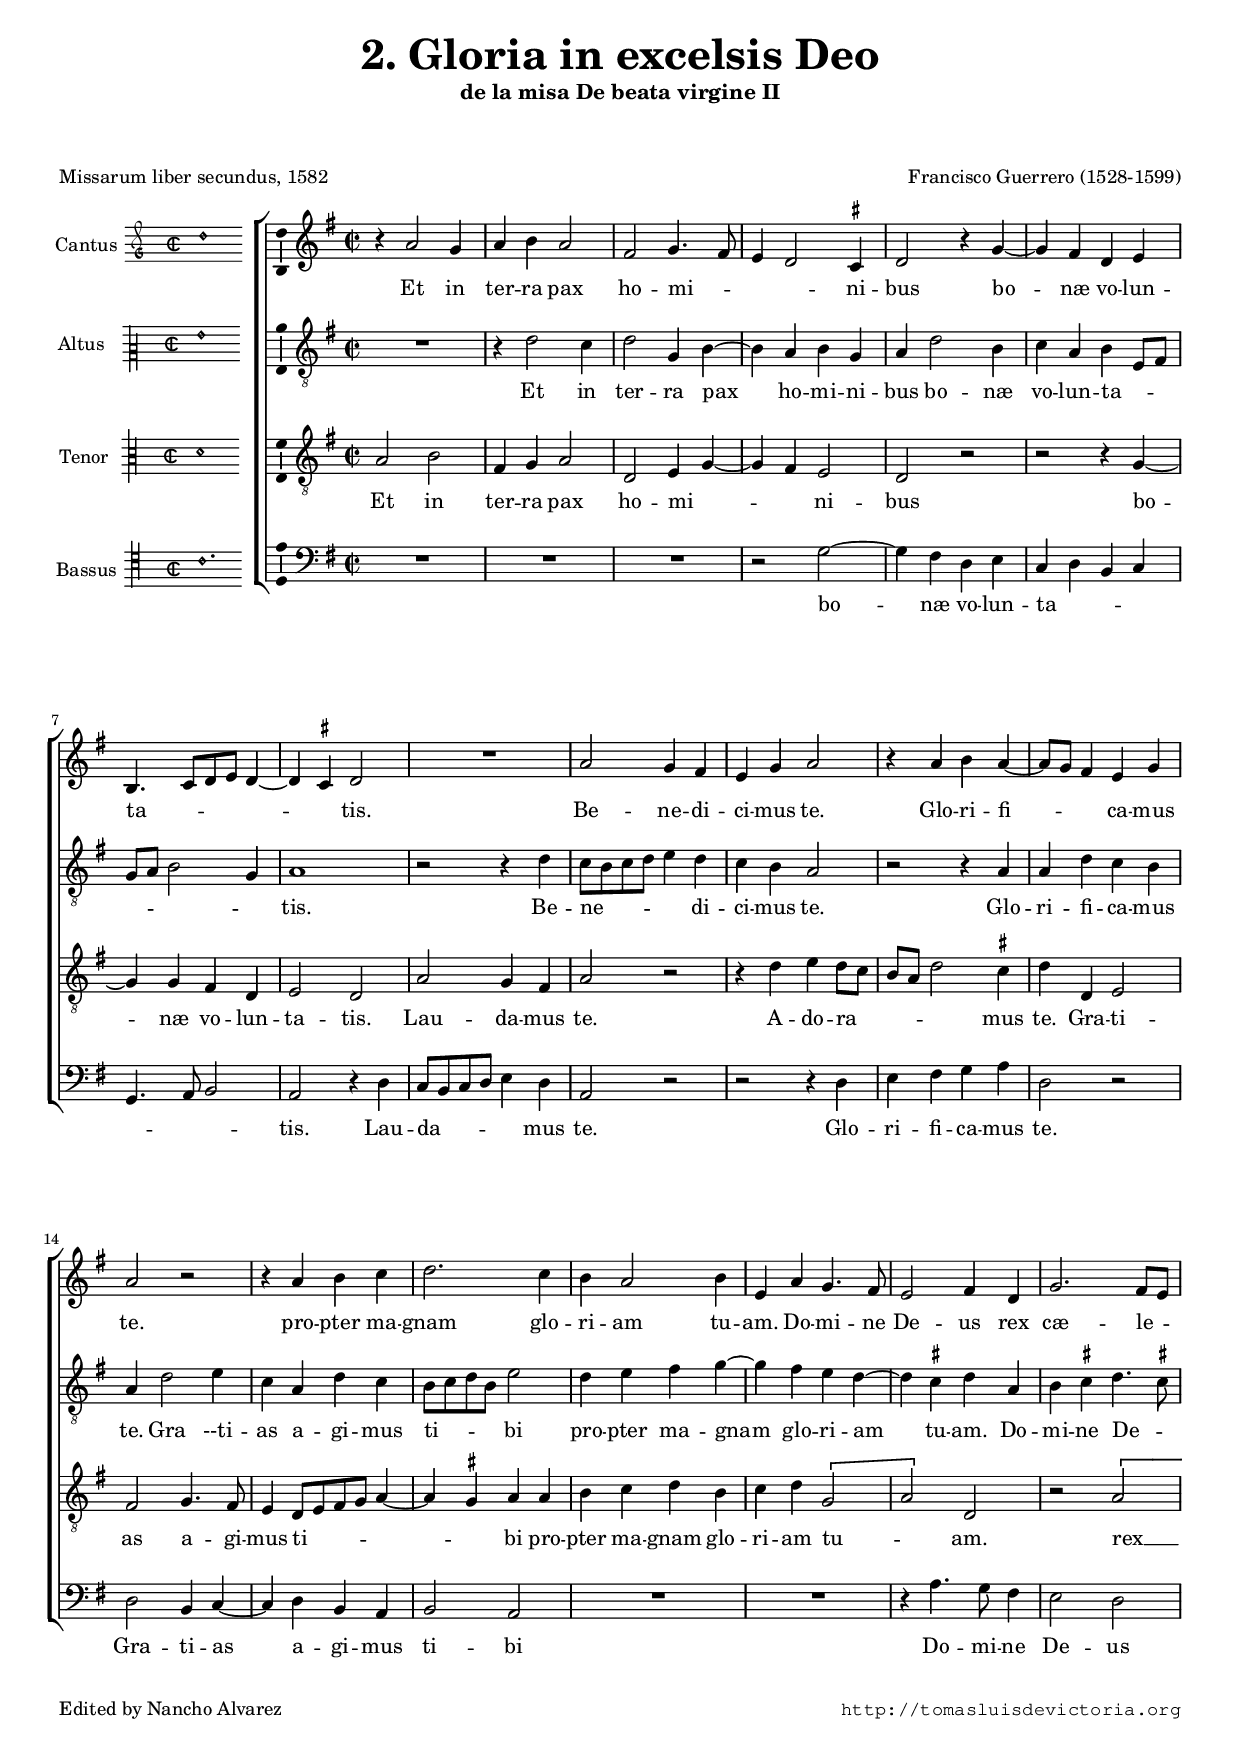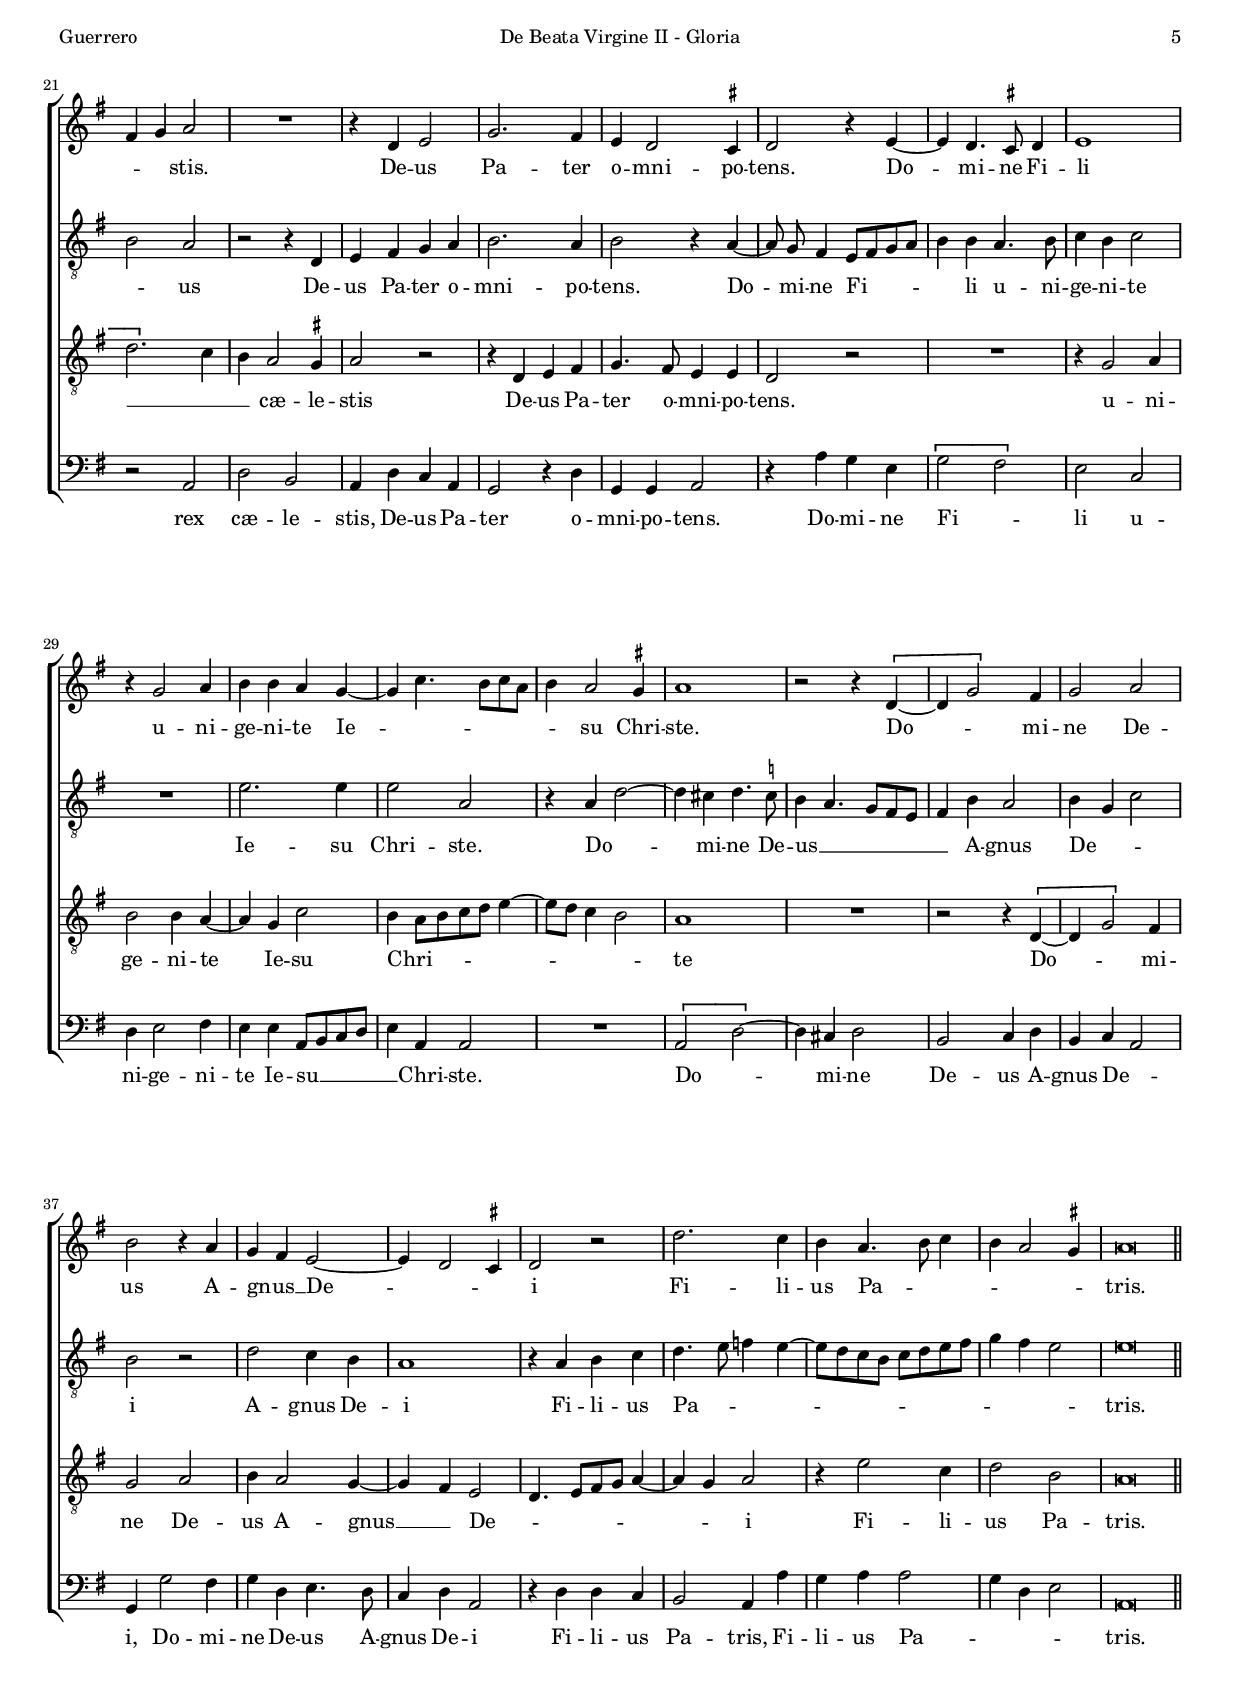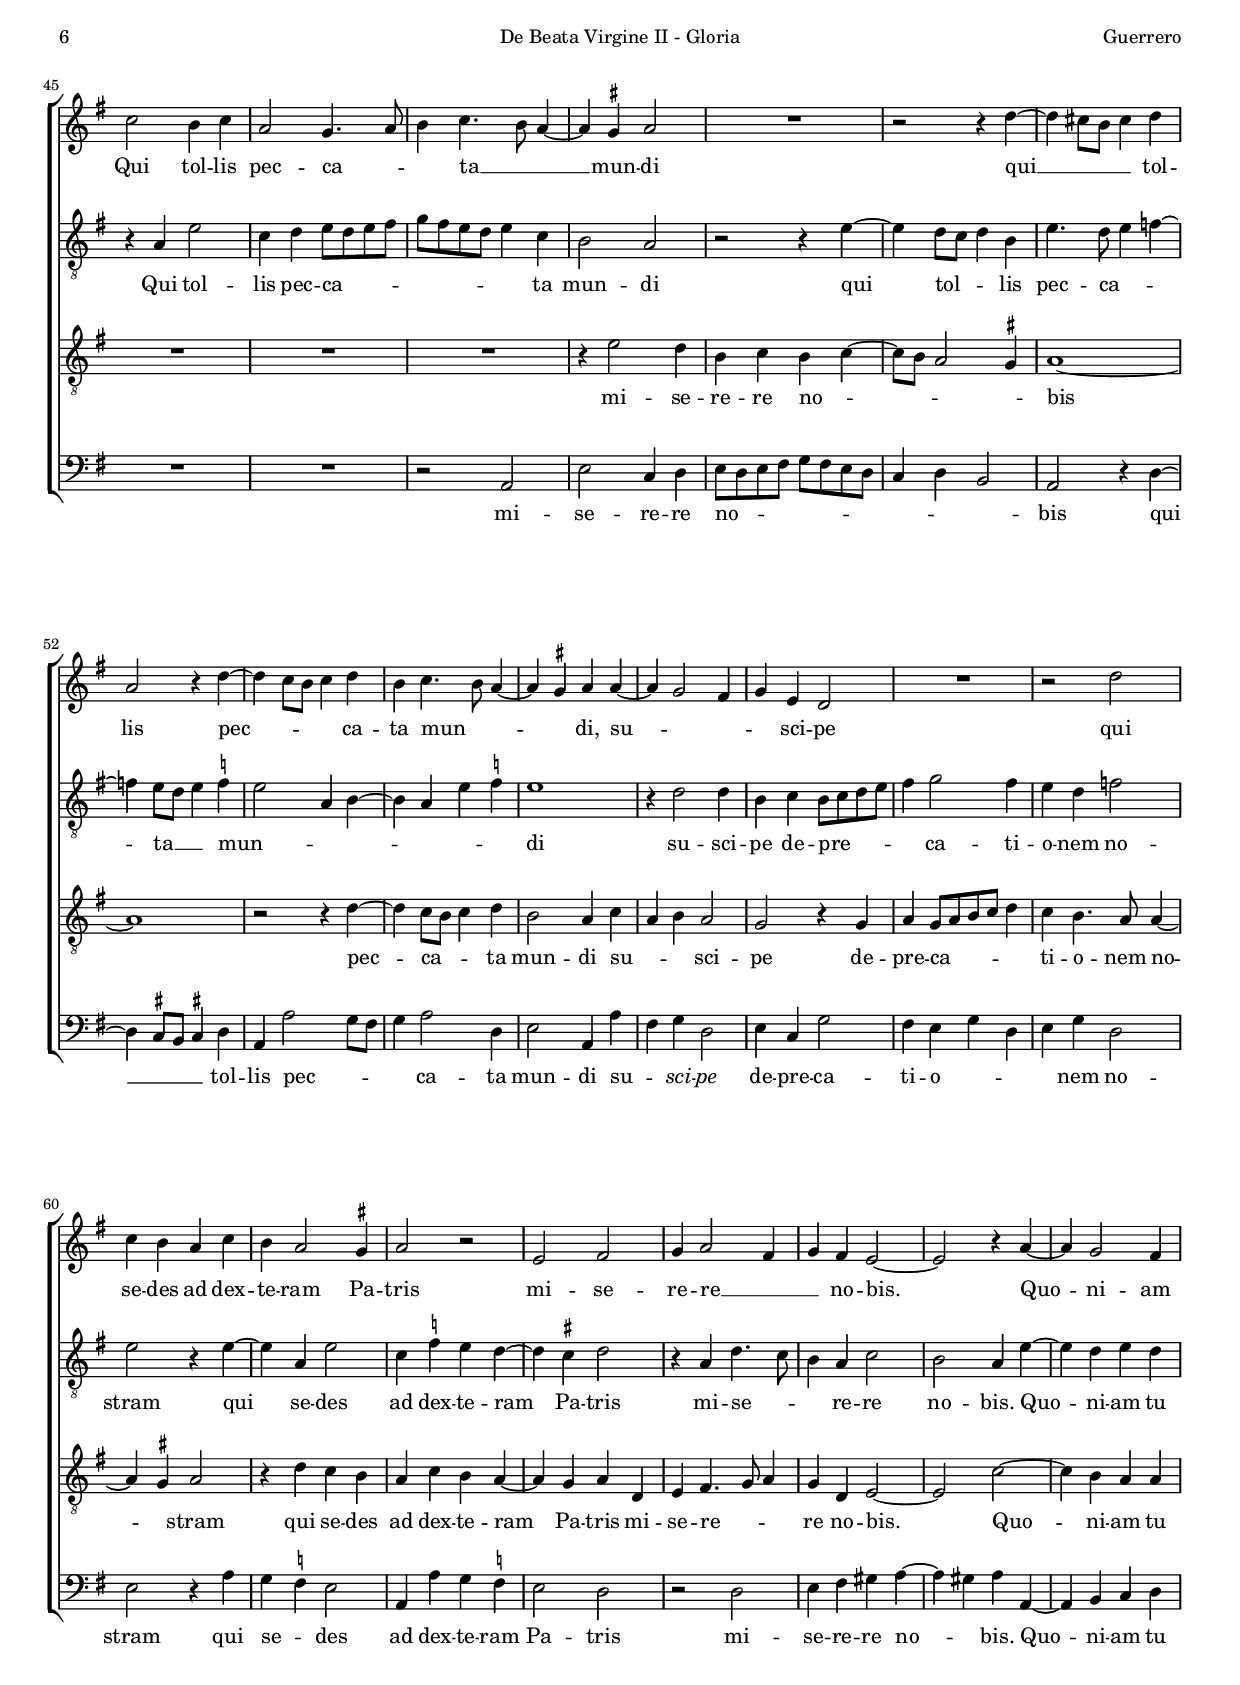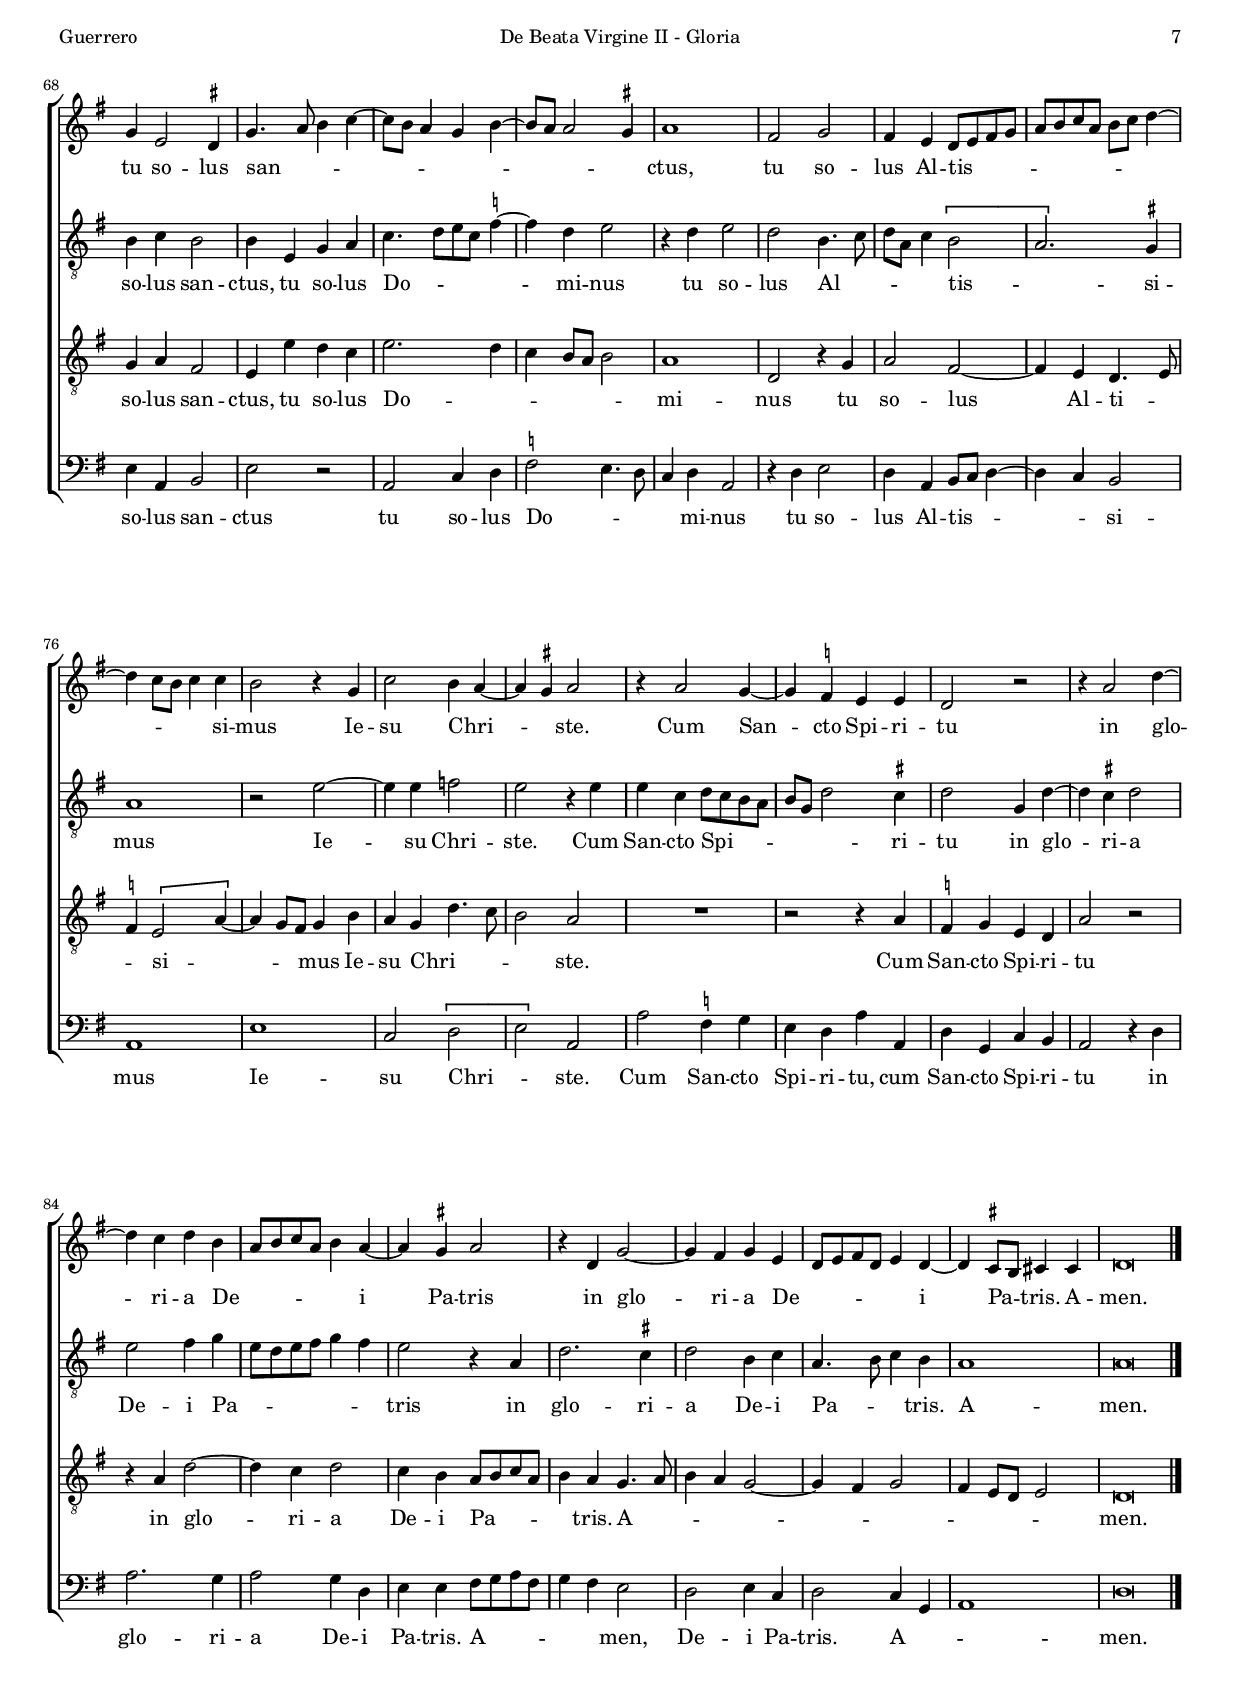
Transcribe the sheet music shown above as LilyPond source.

\version "2.18.0"

#(set-default-paper-size "a4")
#(set-global-staff-size 16.35)
#(ly:set-option 'point-and-click #f)
%mobile -s16 -i3.3

italicas=\override LyricText.font-shape = #'italic
rectas=\override LyricText.font-shape = #'upright
ss=\once \set suggestAccidentals = ##t
incipitwidth = 20
htitle="De Beata Virgine II - Gloria"
hcomposer="Guerrero"

\header {
	title=\markup{\fontsize #3 "2. Gloria in excelsis Deo"}
	subtitle="de la misa De beata virgine II"
	subsubtitle=\markup{\null \vspace #2 }
	composer="Francisco Guerrero (1528-1599)"
        pdfauthor=\composer
	%opus="(-)"
	poet="Missarum liber secundus, 1582"
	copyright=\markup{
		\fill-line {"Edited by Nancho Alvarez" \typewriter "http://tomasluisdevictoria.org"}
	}
%	tagline=""
}

global={\key c \major \time 2/2 \skip 1*44 \bar "||" \break
				\skip 1*47 \bar "|." }


cantus=\relative c''{
	r4 d2 c4
	d e d2
	b c4. b8
	a4 g2 \ss fis4
	g2 r4 c ~
	c b g a e4. f8[ g a] g4 ~
	g \ss fis g2
	R1
	d'2 c4 b a c d2
	r4 d e d ~
	d8 c b4 a c
	d2 r
	r4 d e f
	g2. f4
	e d2 e4
	a, d c4. b8
	a2 b4 g
	c2. b8 a
	b4 c d2
	R1
	r4 g, a2
	c2. b4 
	a4 g2 \ss fis4
	g2 r4 a~
	a g4. \ss fis8 g4
	a1
	r4 c2 d4
	e e d c ~
	c f4. e8 f d
	e4 d2 \ss cis4
	d1
	r2 r4 \[g, ~
	g4 c2\] b4 
	c2 d
	e r4 d
	c b a2 ~
	a4 g2 \ss fis4
	g2 r2
	g'2. f4
	e d4. e8 f4
	e4 d2 \ss cis4
	d\breve*1/2
%Qui tollis
	f2 e4 f
	d2 c4. d8 
	e4 f4. e8 d4 ~
	d \ss cis d2
	R1
	r2 r4 g ~
	g4 fis8 e fis4 g
	d2 r4 g ~
	g f8 e f4 g
	e4 f4. e8 d4 ~
	d \ss cis d d ~
	d4 c2 b4
	c a g2
	R1
	r2 g'
	f4 e d f 
	e d2 \ss cis4
	d2 r
	a b
	c4 d2 b4
	c b a2 ~
	a r4 d ~
	d c2 b4 
	c a2 \ss gis4
	c4. d8 e4 f ~
	f8 e d4 c e ~
	e8 d d2 \ss cis4
	d1
	b2 c
	b4 a g8 a b c
	d e f d e f g4 ~
	g f8 e f4 f
	e2 r4 c
	f2 e4 d ~
	d \ss cis d2
	r4 d2 c4 ~
	c \ss bes a a
	g2 r
	r4 d'2 g4 ~
	g f g e
	d8 e f d e4 d ~
	d \ss cis d2
	r4 g, c2 ~
	c4 b c a 
	g8 a b g a4 g ~
	g \ss fis8 e fis!4 fis
	g\breve*1/2
}

altus=\relative c''{
	R1
	r4 g2 f4
	g2 c,4 e ~
	e d e c
	d4 g2 e4
	f d e a,8 b
	c d e2 c4
	d1
	r2 r4 g
	f8 e f g a4 g 
	f4 e d2
	r2 r4 d
	d g f e
	d g2 a4
	f d g f
	e8 f g e a2
	g4 a b c ~
	c b a g ~
	g \ss fis g d
	e \ss fis g4. \ss fis!8
	e2 d
	r2 r4 g,
	a b c d
	e2. d4 
	e2 r4 d ~
	d8 \noBeam c b4 a8 b c d
	e4 e d4. e8
	f4 e f2
	R1
	a2. a4
	a2 d,
	r4 d g2 ~
	g4 fis g4. \ss f8
	e4 d4. c8 b a
	b4 e d2
	e4 c f2
	e r
	g f4 e
	d1
	r4 d e f
	g4. a8 bes4 a ~
	a8 g f e f g a b
	c4 b a2
	a\breve*1/2
%qui tollis
	r4 d, a'2
	f4 g a8 g a b
	c b a g a4 f
	e2 d
	r2 r4 a' ~
	a g8 f g4 e
	a4. g8 a4 bes ~
	bes a8 g a4 \ss bes!
	a2 d,4 e ~
	e d a' \ss bes 
	a1
	r4 g2 g4 
	e f e8 f g a
	b4 c2 b4
	a g bes2
	a2 r4 a ~
	a d, a'2
	f4 \ss bes a g ~
	g \ss fis g2
	r4 d g4. f8
	e4 d f2
	e d4 a' ~
	a g a g 
	e f e2
	e4 a, c d 
	f4. g8[ a f] \ss bes4 ~
	bes g a2
	r4 g a2
	g e4. f8
	g8 d f4 \[e2
	d2.\] \ss cis4 
	d1
	r2 a'2 ~ a4 a bes2
	a2 r4 a
	a f g8 f e d
	e c g'2 \ss fis4
	g2 c,4 g' ~
	g \ss fis g2
	a b4 c
	a8 g a b c4 b
	a2 r4 d,
	g2. \ss fis4
	g2 e4 f
	d4. e8 f4 e
	d1
	d\breve*1/2
}

tenor=\relative c'{
	d2 e
	b4 c d2 
	g,2 a4 c ~
	c b a2 
	g2 r
	r r4 c ~
	c c b g 
	a2 g
	d' c4 b
	d2 r
	r4 g a g8 f
	e d g2 \ss fis4
	g4 g, a2
	b2 c4. b8 
	a4 g8[ a b c] d4 ~
	d \ss cis d d
	e f g e
	f g \[c,2
	d\] g,
	r \[d'
	g2.\] f4
	e4 d2 \ss cis4
	d2 r
	r4 g, a b
	c4. b8 a4 a
	g2 r
	R1
	r4 c2 d4
	e2 e4 d ~
	d c f2
	e4 d8[ e f g] a4 ~
	a8 g f4 e2
	d1
	R1
	r2 r4 \[g, ~
	g4 c2\] b4
	c2 d
	e4 d2 c4 ~
	c b a2
	g4. a8[ b c] d4 ~
	d c d2
	r4 a'2 f4
	g2 e
	d\breve*1/2
	R1
	R
	R
	r4 a'2 g4
	e4 f e f ~
	f8 e d2 \ss cis4
	d1 ~
	d
	r2 r4 g ~
	g f8 e f4 g
	e2 d4 f 
	d e d2
	c r4 c
	d c8[ d e f] g4
	f e4. d8 d4 ~
	d \ss cis d2
	r4 g f e 
	d f e d ~
	d c d g,
	a b4. c8 d4
	c g a2 ~
	a f' ~
	f4 e d d 
	c d b2
	a4 a' g f 
	a2. g4 
	f4 e8 d e2
	d1
	g,2 r4 c
	d2 b ~
	b4 a g4. a8
	\ss bes4 \[a2 d4 ~ \]
	d4 c8 b c4 e
	d4 c g'4. f8 e2 d
	R1
	r2 r4 d 
	\ss bes c a g
	d'2 r
	r4 d g2 ~
	g4 f g2
	f4 e d8 e f d
	e4 d c4. d8 
	e4 d c2 ~
	c4 b c2
	b4 a8 g a2 
	g\breve*1/2
}

bassus=\relative c'{
	R1
	R
	R
	r2 c ~
	c4 b g a 
	f g e f
	c4. d8 e2
	d r4 g
	f8 e f g a4 g
	d2 r
	r r4 g
	a b c d
	g,2 r
	g2 e4 f ~
	f g e d 
	e2 d
	R1
	R
	r4 d'4. c8 b4
	a2 g
	r2 d 
	g e 
	d4 g f d
	c2 r4 g'
	c, c d2
	r4 d' c a
	\[c2 b\]
	a2 f
	g4 a2 b4
	a4 a d,8 e f g
	a4 d, d2
	R1
	\[d2 g ~ \]
	g4 fis g2
	e f4 g 
	e f d2
	c4 c'2 b4
	c g a4. g8
	f4 g d2
	r4 g g f
	e2 d4 d'
	c d d2
	c4 g a2
	d,\breve*1/2
%qui tollis
	R1
	R
	r2 d 
	a' f4 g
	a8 g a b c b a g
	f4 g e2
	d r4 g ~
	g \ss fis8 e \ss fis!4 g
	d4 d'2 c8 b
	c4 d2 g,4
	a2 d,4 d'
	b c g2
	a4 f c'2
	b4 a c g
	a c g2
	a2 r4 d
	c \ss bes a2
	d,4 d' c \ss bes
	a2 g
	r2 g
	a4 b cis d ~
	d cis d d, ~
	d e f g 
	a d, e2
	a2 r
	d,2 f4 g
	\ss bes2 a4. g8
	f4 g d2
	r4 g a2
	g4 d e8 f g4 ~
	g f e2
	d1
	a'
	f2 \[g
	a\] d,
	d' \ss bes4 c
	a g d' d,
	g c, f e
	d2 r4 g
	d'2. c4
	d2 c4 g
	a a b8 c d b
	c4 b a2
	g a4 f
	g2 f4 c
	d1
	g\breve*1/2
}


textocantus=\lyricmode{
Et in ter -- ra pax ho -- mi -- _ _ _ ni -- bus
bo -- næ vo -- lun -- ta -- _ _ _ _ _ tis.
Be -- ne -- di -- ci -- mus te.
Glo -- ri -- fi -- _ _ ca -- mus te.
pro -- pter ma -- gnam glo -- ri -- am tu -- am.
Do -- mi -- ne De -- us rex cæ -- le -- _ _ _ stis.
De -- us Pa -- ter o -- mni -- po -- tens.
Do -- mi -- ne  Fi -- li 
u -- ni -- ge -- ni -- te Ie -- _ _ _ _ _ su Chri -- ste.
Do -- _ mi -- ne De -- us A -- gnus __ _ De -- _ _ i
Fi -- li -- us Pa -- _ _ _ _ _ tris.
Qui tol -- lis pec -- ca -- _ _ ta __ _ _ mun -- di
qui __ _ _ _ tol -- lis pec -- _ _ _ ca -- ta mun -- _ _ _ di,
su -- _ _ _ sci -- pe
qui se -- des ad dex -- te -- ram Pa -- tris
mi -- se -- re -- re __ _ _ no -- bis.
Quo -- ni -- am tu so -- lus san -- _ _ _ _ _ _ _ _ _ _ ctus,
tu so -- lus Al -- tis -- _ _ _ _ _ _ _ _ _ _ _ _ _ si -- mus
Ie -- su Chri -- _ _ ste.
Cum San -- cto Spi -- ri -- tu
in glo -- ri -- a De -- _ _ _ _ _ i Pa -- tris
in glo -- ri -- a De -- _ _ _ _ _ i Pa -- _ tris. 
A -- men.
}

textoaltus=\lyricmode{
Et in ter -- ra pax ho -- mi -- ni -- bus bo -- næ vo -- lun -- ta -- _ _ _ _ _ _ tis.
Be -- ne -- _ _ _ _ di -- ci -- mus te.
Glo -- ri -- fi -- ca -- mus te.
Gra --ti -- as a -- gi -- mus ti -- _ _ _ bi
pro -- pter ma -- gnam glo -- ri -- am tu -- am.
Do -- mi -- ne De -- _ _ us
De -- us Pa -- ter o -- mni -- po -- tens.
Do -- mi -- ne Fi -- _ _ _ _ li u -- ni -- ge -- ni -- te
Ie -- su Chri -- ste.
Do -- _ mi -- ne De -- us __ _ _ _ _ _ A -- gnus De -- _ _ i
A -- gnus De -- i
Fi -- li -- us Pa -- _ _ _ _ _ _ _ _ _ _ _ _ _ tris.
Qui tol -- lis pec -- ca -- _ _ _ _ _ _ _ _ ta mun -- di
qui tol -- _ _ lis pec -- ca -- _ _ ta __ _ _ mun -- _ _ _ _ _ _ di
su -- sci -- pe de -- pre -- _ _ _ _ ca -- ti -- o -- nem no -- stram
qui se -- des ad dex -- te -- ram Pa -- tris
mi -- se -- _ _ re -- re no -- bis.
Quo -- ni -- am tu so -- lus san -- ctus,
tu so -- lus Do -- _ _ _ _ mi -- nus
tu so -- lus Al -- _ _ _ _ tis -- _ si -- mus
Ie -- su Chri -- ste.
Cum San -- cto Spi -- _ _ _ _ _ _ ri -- tu
in glo -- ri -- a De -- i Pa -- _ _ _ _ _ _ tris
in glo -- ri -- a De -- i Pa -- _ _ tris. A -- men.
}

textotenor=\lyricmode{
Et in ter -- ra pax ho -- mi -- _ _ ni -- bus
bo -- næ vo -- lun -- ta -- tis.
Lau -- da -- mus te.
A -- do -- ra -- _ _ _ _ mus te.
Gra -- ti -- as a -- gi -- mus ti -- _ _ _ _ _ bi 
pro -- pter ma -- gnam glo -- ri -- am tu -- _ am.
rex __ _ _ _ cæ -- le -- stis
De -- us Pa -- ter o -- mni -- po -- tens.
u -- ni -- ge -- ni -- te Ie -- su Chri -- _ _ _ _ _ _ _ _ te
Do -- _ mi -- ne De -- us A -- gnus __ _ De -- _ _ _ _ _ _ i
Fi -- li -- us Pa -- tris.
mi -- se -- re -- re no -- _ _ _ _ bis
pec -- ca -- _ _ ta mun -- di su -- _ _ sci -- pe
de -- pre -- ca -- _ _ _ _ ti -- o -- nem no -- _ stram
qui se -- des ad dex -- te -- ram Pa -- tris mi -- se -- re -- _ _ re no -- bis.
Quo -- ni -- am tu so -- lus san -- ctus,
tu so -- lus Do -- _ _ _ _ _ mi -- nus
tu so -- lus Al -- ti -- _ _ si -- _ _ _ mus Ie -- su Chri -- _ _ _ ste.
Cum San -- cto Spi -- ri -- tu
in glo -- ri -- a De -- i Pa -- _ _ _ _ tris.
A -- _ _ _ _ _ _ _ _ _ _ men.
}

textobassus=\lyricmode{
bo -- næ vo -- lun -- ta -- _ _ _ _ _ _ tis.
Lau -- da -- _ _ _ _ mus te.
Glo -- ri -- fi -- ca -- mus te.
Gra -- ti -- as a -- gi -- mus ti -- bi
Do -- mi -- ne De -- us
rex cæ -- le -- stis,
De -- us Pa -- ter o -- mni -- po -- tens.
Do -- mi -- ne Fi -- _ li u -- ni -- ge -- ni -- te 
Ie -- su __ _ _ _ _ Chri -- ste.
Do -- _ mi -- ne De -- us A -- gnus De -- _ i,
Do -- mi -- ne De -- us A -- gnus De -- i
Fi -- li -- us Pa -- tris, 
Fi -- li -- us Pa -- _ _ _ tris.
mi -- se -- re -- re no -- _ _ _ _ _ _ _ _ _ _ bis
qui __ _ _ _ tol -- lis pec -- _ _ _ ca -- ta mun -- di su -- _ 
\italicas sci -- pe \rectas
de -- pre -- ca -- ti -- o -- _ _ _ nem no -- stram
qui se -- _ des ad dex -- te -- ram Pa -- tris
mi -- se -- re -- re no -- _ bis.
Quo -- ni -- am tu so -- lus san -- ctus
tu so -- lus Do -- _ _ _ mi -- nus
tu so -- lus Al -- tis -- _ _ _ si -- mus
Ie -- su Chri -- _ ste.
Cum San -- cto Spi -- ri -- tu,
cum San -- cto Spi -- ri -- tu
in glo -- ri -- a De -- i Pa -- tris. 
A -- _ _ _ _ _ men,
De -- i Pa -- tris. A -- _ _ men.
}



incipitcantus=\markup{
	\score{
		{ 
		\set Staff.instrumentName="Cantus "
		\override NoteHead.style = #'neomensural
		\override Rest.style = #'neomensural
		\override Staff.TimeSignature.style = #'neomensural
		\cadenzaOn 
		\clef "petrucci-g"
		\key c \major
		\time 2/2
		d''1
		} 
	\layout {
		\context {\Voice
			\remove Ligature_bracket_engraver
			\consists Mensural_ligature_engraver
		}
		line-width=\incipitwidth
		indent = 0
	}
	}
}


incipitaltus=\markup{
	\score{
		{ 
		\set Staff.instrumentName="Altus   "
		\override NoteHead.style = #'neomensural 
		\override Rest.style = #'neomensural
		\override Staff.TimeSignature.style = #'neomensural
		\cadenzaOn 
		\clef "petrucci-c2"
		\key c \major
		\time 2/2
		g'1
		} 
	\layout {
		\context {\Voice
			\remove Ligature_bracket_engraver
			\consists Mensural_ligature_engraver
		}
		line-width=\incipitwidth
		indent = 0
	}
	}
}


incipittenor=\markup{
	\score{
		{ 
		\set Staff.instrumentName="Tenor  "
		\override NoteHead.style = #'neomensural 
		\override Rest.style = #'neomensural
		\override Staff.TimeSignature.style = #'neomensural
		\cadenzaOn 
		\clef "petrucci-c3"
		\key c \major
		\time 2/2
		d'1
		} 
	\layout {
		\context {\Voice
			\remove Ligature_bracket_engraver
			\consists Mensural_ligature_engraver
		}
		line-width=\incipitwidth
		indent=0
	}
	}
}


incipitbassus=\markup{
	\score{
		{ 
		\set Staff.instrumentName="Bassus "
		\override NoteHead.style = #'neomensural 
		\override Rest.style = #'neomensural
		\override Staff.TimeSignature.style = #'neomensural
		\cadenzaOn 
		\clef "petrucci-c4"
		\key c \major
		\time 2/2
		c'1.
		} 
	\layout {
		\context {\Voice
			\remove Ligature_bracket_engraver
			\consists Mensural_ligature_engraver
		}
		line-width=\incipitwidth
		indent = 0
	}
	}
}





\score {\transpose c' g{
\new ChoirStaff<<

	\new Staff <<\global
	\new Voice="v1" {
		\set Staff.instrumentName=\incipitcantus
		\clef "treble"
		\cantus }
	\new Lyrics \lyricsto "v1" {\textocantus }
	>>

	
	\new Staff << \global
	\new Voice="v2" {
		\set Staff.instrumentName=\incipitaltus
		\clef "G_8" 
		\altus}
	\new Lyrics \lyricsto "v2" {\textoaltus }
	>>

	
	\new Staff <<\global
	\new Voice="v3" {
		\set Staff.instrumentName=\incipittenor
		\clef "G_8"
		\tenor }
	\new Lyrics \lyricsto "v3" {\textotenor }
	>>
	

	\new Staff <<\global
	\new Voice="v4" {
		\set Staff.instrumentName=\incipitbassus
		\clef "bass" 
		\bassus }
	\new Lyrics \lyricsto "v4" {\textobassus }
	>>
	
>>

	}%transpose

\layout{ 
	\context {\Lyrics 
		\override VerticalAxisGroup.staff-affinity = #UP
		\override VerticalAxisGroup.nonstaff-relatedstaff-spacing =
			#'((basic-distance . 0) (minimum-distance . 0) (padding . 1))
		\override LyricText.font-size = #1.2
		\override LyricHyphen.minimum-distance = #0.5
	}
	\context {\Score 
		tempoHideNote = ##t
		\override BarNumber.padding = #2 
	}
	\context {\Voice 
		%melismaBusyProperties = #'()
		%autoBeaming = ##f
	}
	\context {\Staff 
                %\RemoveEmptyStaves
                %\override VerticalAxisGroup.remove-first = ##t
		\override VerticalAxisGroup.staff-staff-spacing =
			#'((basic-distance . 11) (minimum-distance . 0) (padding . 1))
		\consists Ambitus_engraver 
		\override LigatureBracket.padding = #1
	}
}

%\midi { \mtempo }

}


\paper{
	evenHeaderMarkup=\markup  \fill-line { \fromproperty #'page:page-number-string \htitle \hcomposer }
	oddHeaderMarkup= \markup  \fill-line { \on-the-fly #not-first-page \hcomposer \on-the-fly #not-first-page \htitle \on-the-fly #not-first-page \fromproperty #'page:page-number-string }
	%system-count=20
	%page-count = 8
	ragged-last-bottom = ##f
	indent=3.5\cm
	system-system-spacing =
	#'((basic-distance . 20) (minimum-distance . 0) (padding . 5))
	top-system-spacing = % header
	#'((basic-distance . 9) (minimum-distance . 0) (padding . 0))
	last-bottom-spacing = % footer
	#'((basic-distance . 12) (minimum-distance . 0) (padding . 0))
	markup-system-spacing.padding = #1.5

first-page-number=4
oddHeaderMarkup=\markup \fill-line {\hcomposer \htitle \fromproperty #'page:page-number-string }
evenHeaderMarkup=\markup \fill-line {\on-the-fly #not-first-page \fromproperty #'page:page-number-string \on-the-fly #not-first-page \htitle \on-the-fly #not-first-page \hcomposer }
}